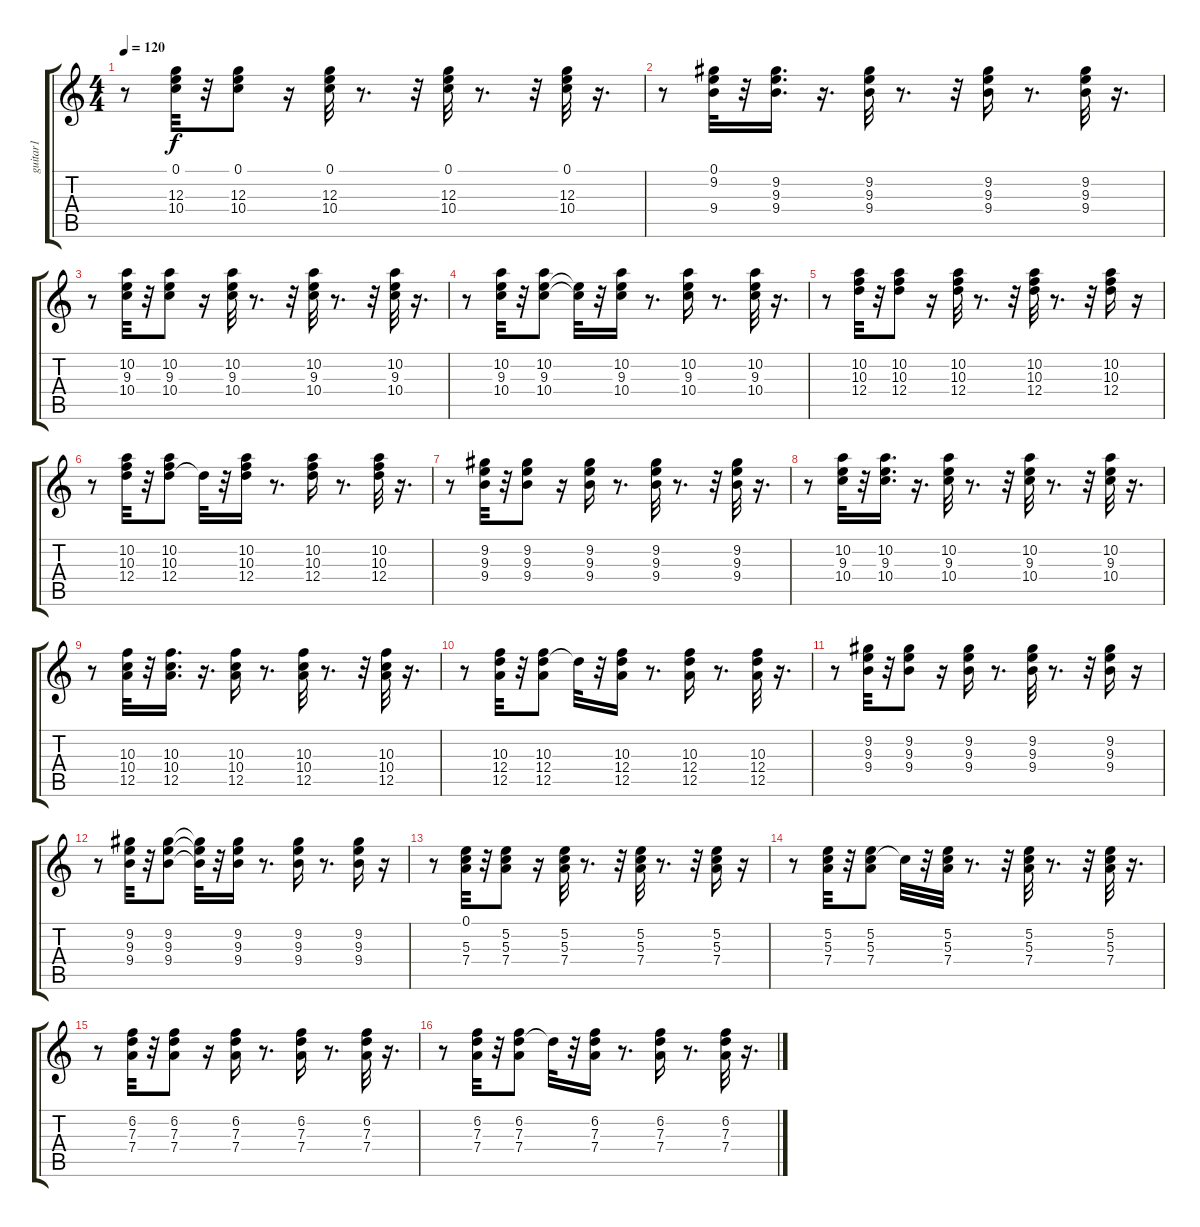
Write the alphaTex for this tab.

\track ("guitar1" "guitar1") {instrument electricguitarmuted}
\staff {score tabs}
\tuning (E4 B3 G3 D3 A2 E2) {hide}
\ts (4 4)
\tempo 120
\clef g2
\ks c
r.8{dy f} (0.1 12.3 10.4).32 r.32 (0.1 12.3 10.4).8 r.16 (0.1 12.3 10.4).32 r.8{d} r.32 (0.1 12.3 10.4).32 r.8{d} r.32 (0.1 12.3 10.4).32 r.16{d} |
r.8 (0.1 9.2 9.4).32 r.32 (9.2 9.3 9.4).16{d} r.16{d} (9.2 9.3 9.4).32 r.8{d} r.32 (9.2 9.3 9.4).16 r.8{d} (9.2 9.3 9.4).32 r.16{d} |
r.8 (10.2 9.3 10.4).32 r.32 (10.2 9.3 10.4).8 r.16 (10.2 9.3 10.4).32 r.8{d} r.32 (10.2 9.3 10.4).32 r.8{d} r.32 (10.2 9.3 10.4).32 r.16{d} |
r.8 (10.2 9.3 10.4).32 r.32 (10.2 9.3 10.4).8 (9.3{t} 10.4{t}).32 r.32 (10.2 9.3 10.4).16 r.8{d} (10.2 9.3 10.4).16 r.8{d} (10.2 9.3 10.4).32 r.16{d} |
r.8 (10.2 10.3 12.4).32 r.32 (10.2 10.3 12.4).8 r.16 (10.2 10.3 12.4).32 r.8{d} r.32 (10.2 10.3 12.4).32 r.8{d} r.32 (10.2 10.3 12.4).16 r.16 |
r.8 (10.2 10.3 12.4).32 r.32 (10.2 10.3 12.4).8 12.4{t}.32 r.32 (10.2 10.3 12.4).16 r.8{d} (10.2 10.3 12.4).16 r.8{d} (10.2 10.3 12.4).32 r.16{d} |
r.8 (9.2 9.3 9.4).32 r.32 (9.2 9.3 9.4).8 r.16 (9.2 9.3 9.4).16 r.8{d} (9.2 9.3 9.4).32 r.8{d} r.32 (9.2 9.3 9.4).32 r.16{d} |
r.8 (10.2 9.3 10.4).32 r.32 (10.2 9.3 10.4).16{d} r.16{d} (10.2 9.3 10.4).32 r.8{d} r.32 (10.2 9.3 10.4).32 r.8{d} r.32 (10.2 9.3 10.4).32 r.16{d} |
r.8 (10.3 10.4 12.5).32 r.32 (10.3 10.4 12.5).16{d} r.16{d} (10.3 10.4 12.5).16 r.8{d} (10.3 10.4 12.5).32 r.8{d} r.32 (10.3 10.4 12.5).32 r.16{d} |
r.8 (10.3 12.4 12.5).32 r.32 (10.3 12.4 12.5).8 12.4{t}.32 r.32 (10.3 12.4 12.5).16 r.8{d} (10.3 12.4 12.5).16 r.8{d} (10.3 12.4 12.5).32 r.16{d} |
r.8 (9.2 9.3 9.4).32 r.32 (9.2 9.3 9.4).8 r.16 (9.2 9.3 9.4).16 r.8{d} (9.2 9.3 9.4).32 r.8{d} r.32 (9.2 9.3 9.4).16 r.16 |
r.8 (9.2 9.3 9.4).32 r.32 (9.2 9.3 9.4).8 (9.2{t} 9.3{t} 9.4{t}).32 r.32 (9.2 9.3 9.4).16 r.8{d} (9.2 9.3 9.4).16 r.8{d} (9.2 9.3 9.4).16 r.16 |
r.8 (0.1 5.3 7.4).32 r.32 (5.2 5.3 7.4).8 r.16 (5.2 5.3 7.4).32 r.8{d} r.32 (5.2 5.3 7.4).32 r.8{d} r.32 (5.2 5.3 7.4).16 r.16 |
r.8 (5.2 5.3 7.4).32 r.32 (5.2 5.3 7.4).8 5.3{t}.32 r.32 (5.2 5.3 7.4).32 r.8{d} r.32 (5.2 5.3 7.4).32 r.8{d} r.32 (5.2 5.3 7.4).32 r.16{d} |
r.8 (6.2 7.3 7.4).32 r.32 (6.2 7.3 7.4).8 r.16 (6.2 7.3 7.4).16 r.8{d} (6.2 7.3 7.4).16 r.8{d} (6.2 7.3 7.4).32 r.16{d} |
r.8 (6.2 7.3 7.4).32 r.32 (6.2 7.3 7.4).8 7.3{t}.32 r.32 (6.2 7.3 7.4).16 r.8{d} (6.2 7.3 7.4).16 r.8{d} (6.2 7.3 7.4).32 r.16{d}
